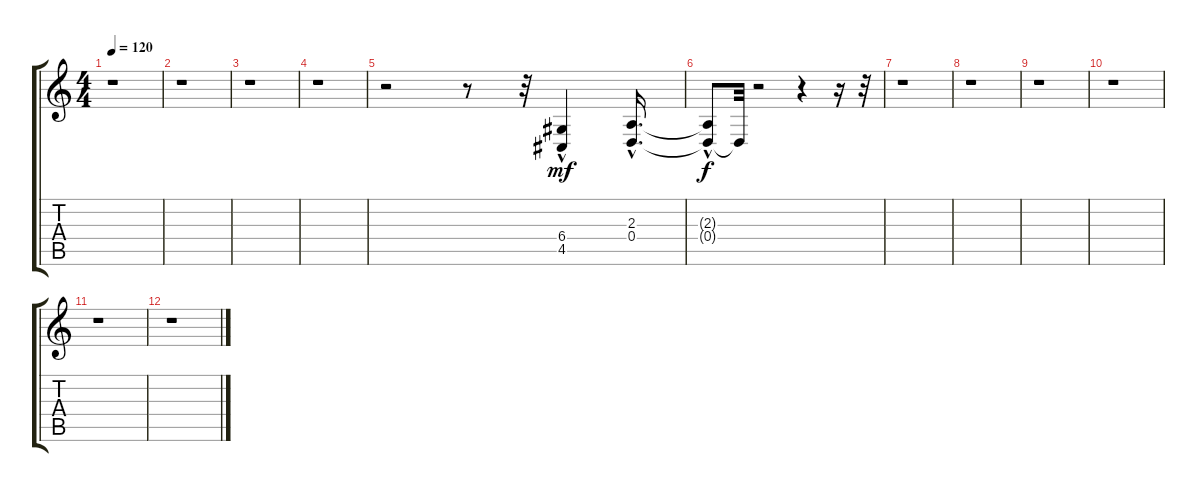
\track "" {instrument mutedtrumpet}
\staff {score tabs}
\tuning (E4 B3 G3 D3 A2 E2) {hide}
\ts (4 4)
\tempo 120
\clef g2
\ks c
r.1{dy p} |
r.1 |
r.1 |
r.1 |
r.2 r.8 r.32 (6.4 4.5{hac}).4{dy mf} (2.3{hac} 0.4{hac}).16{d} |
(2.3{hac t} 0.4{t}).8{dy f} 0.4{t}.32 r.2 r.4 r.16 r.32 |
r.1 |
r.1 |
r.1 |
r.1 |
r.1 |
r.1
